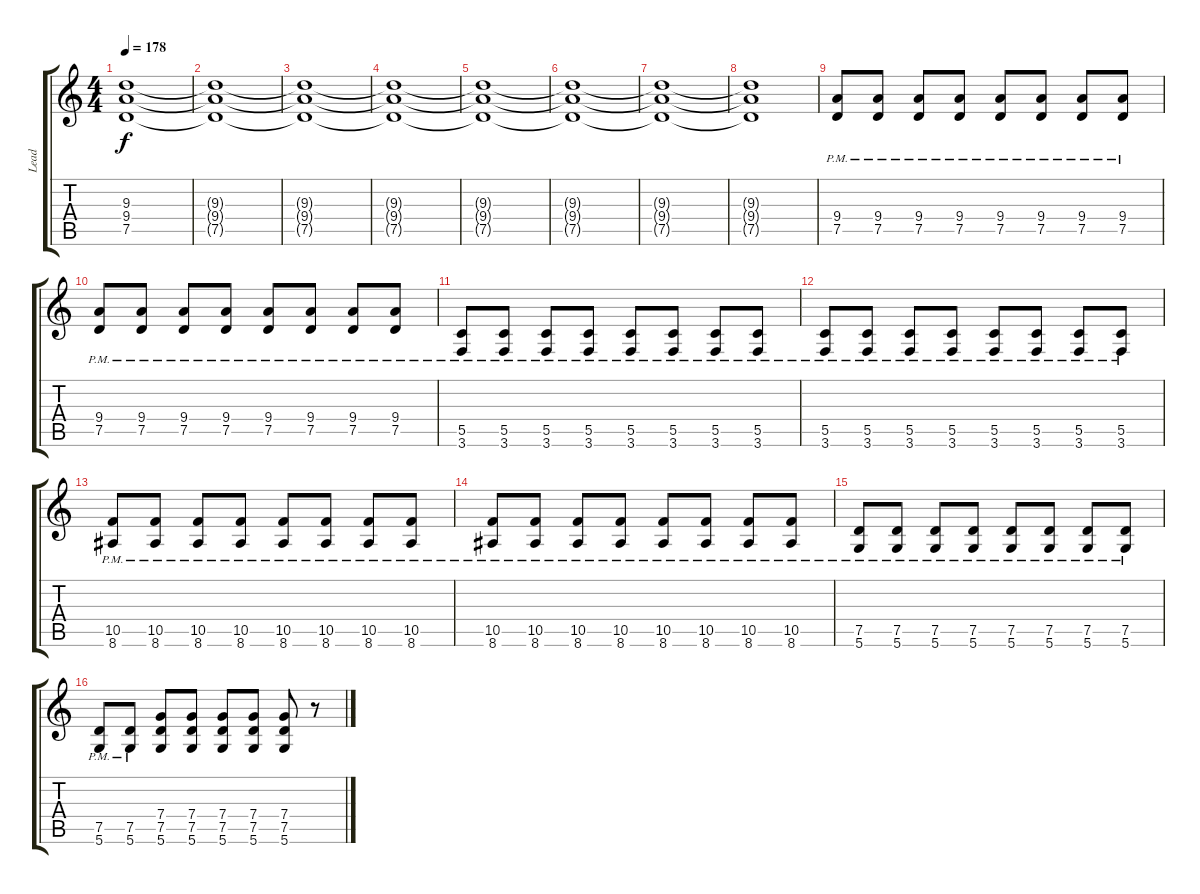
\track ("Lead" "Lead") {instrument overdrivenguitar}
\staff {score tabs}
\tuning (D4 A3 F3 C3 G2 D2) {hide}
\ts (4 4)
\tempo 178
\clef g2
\ks c
(9.3 9.4 7.5).1{dy f volume 13} |
(9.3{t} 9.4{t} 7.5{t}).1 |
(9.3{t} 9.4{t} 7.5{t}).1 |
(9.3{t} 9.4{t} 7.5{t}).1 |
(9.3{t} 9.4{t} 7.5{t}).1 |
(9.3{t} 9.4{t} 7.5{t}).1 |
(9.3{t} 9.4{t} 7.5{t}).1 |
(9.3{t} 9.4{t} 7.5{t}).1 |
(9.4{pm} 7.5{pm}).8 (9.4{pm} 7.5{pm}).8 (9.4{pm} 7.5{pm}).8 (9.4{pm} 7.5{pm}).8 (9.4{pm} 7.5{pm}).8 (9.4{pm} 7.5{pm}).8 (9.4{pm} 7.5{pm}).8 (9.4{pm} 7.5{pm}).8 |
(9.4{pm} 7.5{pm}).8 (9.4{pm} 7.5{pm}).8 (9.4{pm} 7.5{pm}).8 (9.4{pm} 7.5{pm}).8 (9.4{pm} 7.5{pm}).8 (9.4{pm} 7.5{pm}).8 (9.4{pm} 7.5{pm}).8 (9.4{pm} 7.5{pm}).8 |
(5.5{pm} 3.6{pm}).8 (5.5{pm} 3.6{pm}).8 (5.5{pm} 3.6{pm}).8 (5.5{pm} 3.6{pm}).8 (5.5{pm} 3.6{pm}).8 (5.5{pm} 3.6{pm}).8 (5.5{pm} 3.6{pm}).8 (5.5{pm} 3.6{pm}).8 |
(5.5{pm} 3.6{pm}).8 (5.5{pm} 3.6{pm}).8 (5.5{pm} 3.6{pm}).8 (5.5{pm} 3.6{pm}).8 (5.5{pm} 3.6{pm}).8 (5.5{pm} 3.6{pm}).8 (5.5{pm} 3.6{pm}).8 (5.5{pm} 3.6{pm}).8 |
(10.5{pm} 8.6{pm}).8 (10.5{pm} 8.6{pm}).8 (10.5{pm} 8.6{pm}).8 (10.5{pm} 8.6{pm}).8 (10.5{pm} 8.6{pm}).8 (10.5{pm} 8.6{pm}).8 (10.5{pm} 8.6{pm}).8 (10.5{pm} 8.6{pm}).8 |
(10.5{pm} 8.6{pm}).8 (10.5{pm} 8.6{pm}).8 (10.5{pm} 8.6{pm}).8 (10.5{pm} 8.6{pm}).8 (10.5{pm} 8.6{pm}).8 (10.5{pm} 8.6{pm}).8 (10.5{pm} 8.6{pm}).8 (10.5{pm} 8.6{pm}).8 |
(7.5{pm} 5.6{pm}).8 (7.5{pm} 5.6{pm}).8 (7.5{pm} 5.6{pm}).8 (7.5{pm} 5.6{pm}).8 (7.5{pm} 5.6{pm}).8 (7.5{pm} 5.6{pm}).8 (7.5{pm} 5.6{pm}).8 (7.5{pm} 5.6{pm}).8 |
(7.5{pm} 5.6{pm}).8 (7.5{pm} 5.6{pm}).8 (7.4 7.5 5.6).8 (7.4 7.5 5.6).8 (7.4 7.5 5.6).8 (7.4 7.5 5.6).8 (7.4 7.5 5.6).8 r.8
